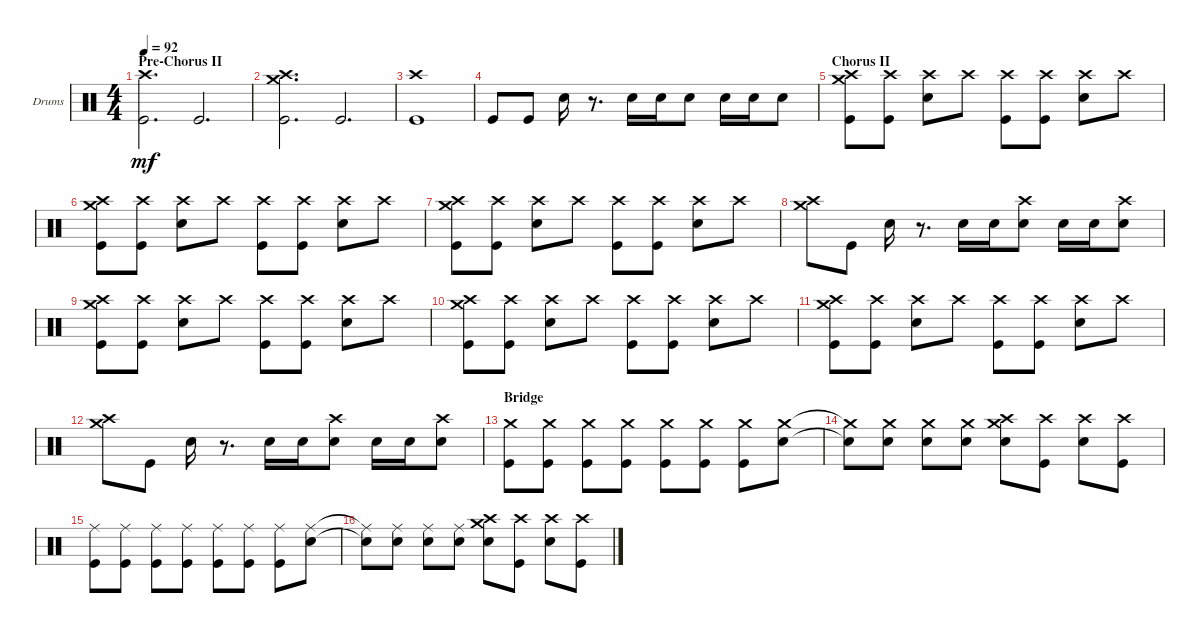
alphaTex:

\defaultSystemsLayout 4
\bracketExtendMode groupsimilarinstruments
\firstSystemTrackNameOrientation horizontal
\otherSystemsTrackNameOrientation horizontal
\track ("Drumkit" "Drums") {instrument percussion}
\staff {score}
\articulation defaults
\ts (4 4)
\section ("" "Pre-Chorus II")
\tempo 92
\clef neutral
\scale
0.333333
\ks c
("Crash high (hit)" "Kick (hit)").2{d dy mf} "Kick (hit)".2{d} |
\scale
0.333333 ("Crash medium (hit)" "Crash high (hit)" "Kick (hit)").2{d} "Kick (hit)".2{d} |
\scale
0.333333 ("Crash high (hit)" "Kick (hit)").1 |
\scale
0.333333 "Kick (hit)".8 "Kick (hit)".8 "Snare (hit) 2".16 r.8{d} "Snare (hit) 2".16 "Snare (hit) 2".16 "Snare (hit) 2".8 "Snare (hit) 2".16 "Snare (hit) 2".16 "Snare (hit) 2".8 |
\section ("" "Chorus II")
\scale
0.333333 ("Kick (hit)" "Crash high (hit)" "Crash medium (hit)").8 ("Kick (hit)" "Crash high (hit)").8 ("Snare (hit) 2" "Crash high (hit)").8 "Crash high (hit)".8 ("Kick (hit)" "Crash high (hit)").8 ("Kick (hit)" "Crash high (hit)").8 ("Snare (hit) 2" "Crash high (hit)").8 "Crash high (hit)".8 |
\scale
0.333333 ("Kick (hit)" "Crash high (hit)" "Crash medium (hit)").8 ("Kick (hit)" "Crash high (hit)").8 ("Snare (hit) 2" "Crash high (hit)").8 "Crash high (hit)".8 ("Kick (hit)" "Crash high (hit)").8 ("Kick (hit)" "Crash high (hit)").8 ("Snare (hit) 2" "Crash high (hit)").8 "Crash high (hit)".8 |
\scale
0.333333 ("Kick (hit)" "Crash high (hit)" "Crash medium (hit)").8 ("Kick (hit)" "Crash high (hit)").8 ("Snare (hit) 2" "Crash high (hit)").8 "Crash high (hit)".8 ("Kick (hit)" "Crash high (hit)").8 ("Kick (hit)" "Crash high (hit)").8 ("Snare (hit) 2" "Crash high (hit)").8 "Crash high (hit)".8 |
\scale
0.333333 ("Crash medium (hit)" "Crash high (hit)").8 "Kick (hit)".8 "Snare (hit) 2".16 r.8{d} "Snare (hit) 2".16 "Snare (hit) 2".16 ("Snare (hit) 2" "Crash high (hit)").8 "Snare (hit) 2".16 "Snare (hit) 2".16 ("Snare (hit) 2" "Crash high (hit)").8 |
\scale
0.333333 ("Kick (hit)" "Crash high (hit)" "Crash medium (hit)").8 ("Kick (hit)" "Crash high (hit)").8 ("Snare (hit) 2" "Crash high (hit)").8 "Crash high (hit)".8 ("Kick (hit)" "Crash high (hit)").8 ("Kick (hit)" "Crash high (hit)").8 ("Snare (hit) 2" "Crash high (hit)").8 "Crash high (hit)".8 |
\scale
0.333333 ("Kick (hit)" "Crash high (hit)" "Crash medium (hit)").8 ("Kick (hit)" "Crash high (hit)").8 ("Snare (hit) 2" "Crash high (hit)").8 "Crash high (hit)".8 ("Kick (hit)" "Crash high (hit)").8 ("Kick (hit)" "Crash high (hit)").8 ("Snare (hit) 2" "Crash high (hit)").8 "Crash high (hit)".8 |
\scale
0.333333 ("Kick (hit)" "Crash high (hit)" "Crash medium (hit)").8 ("Kick (hit)" "Crash high (hit)").8 ("Snare (hit) 2" "Crash high (hit)").8 "Crash high (hit)".8 ("Kick (hit)" "Crash high (hit)").8 ("Kick (hit)" "Crash high (hit)").8 ("Snare (hit) 2" "Crash high (hit)").8 "Crash high (hit)".8 |
\scale
0.333333 ("Crash medium (hit)" "Crash high (hit)").8 "Kick (hit)".8 "Snare (hit) 2".16 r.8{d} "Snare (hit) 2".16 "Snare (hit) 2".16 ("Snare (hit) 2" "Crash high (hit)").8 "Snare (hit) 2".16 "Snare (hit) 2".16 ("Snare (hit) 2" "Crash high (hit)").8 |
\section ("" "Bridge")
\scale
0.333333 ("Kick (hit)" "Crash medium (hit)").8 ("Kick (hit)" "Crash medium (hit)").8 ("Kick (hit)" "Crash medium (hit)").8 ("Kick (hit)" "Crash medium (hit)").8 ("Kick (hit)" "Crash medium (hit)").8 ("Kick (hit)" "Crash medium (hit)").8 ("Kick (hit)" "Crash medium (hit)").8 ("Snare (hit) 2" "Crash medium (hit)").8 |
\scale
0.333333 ("Snare (hit) 2"{t} "Crash medium (hit)"{t}).8 ("Snare (hit) 2" "Crash medium (hit)").8 ("Snare (hit) 2" "Crash medium (hit)").8 ("Snare (hit) 2" "Crash medium (hit)").8 ("Crash medium (hit)" "Crash high (hit)" "Snare (hit) 2").8 ("Crash high (hit)" "Kick (hit)").8 ("Crash high (hit)" "Snare (hit) 2").8 ("Crash high (hit)" "Kick (hit)").8 |
\scale
0.333333 ("Kick (hit)" "Ride (middle)").8 ("Kick (hit)" "Ride (middle)").8 ("Kick (hit)" "Ride (middle)").8 ("Kick (hit)" "Ride (middle)").8 ("Kick (hit)" "Ride (middle)").8 ("Kick (hit)" "Ride (middle)").8 ("Kick (hit)" "Ride (middle)").8 ("Snare (hit) 2" "Ride (middle)").8 |
\scale
0.333333 ("Snare (hit) 2"{t} "Ride (middle)"{t}).8 ("Snare (hit) 2" "Ride (middle)").8 ("Snare (hit) 2" "Ride (middle)").8 ("Snare (hit) 2" "Ride (middle)").8 ("Snare (hit) 2" "Crash high (hit)" "Crash medium (hit)").8 ("Kick (hit)" "Crash high (hit)").8 ("Snare (hit) 2" "Crash high (hit)").8 ("Kick (hit)" "Crash high (hit)").8
